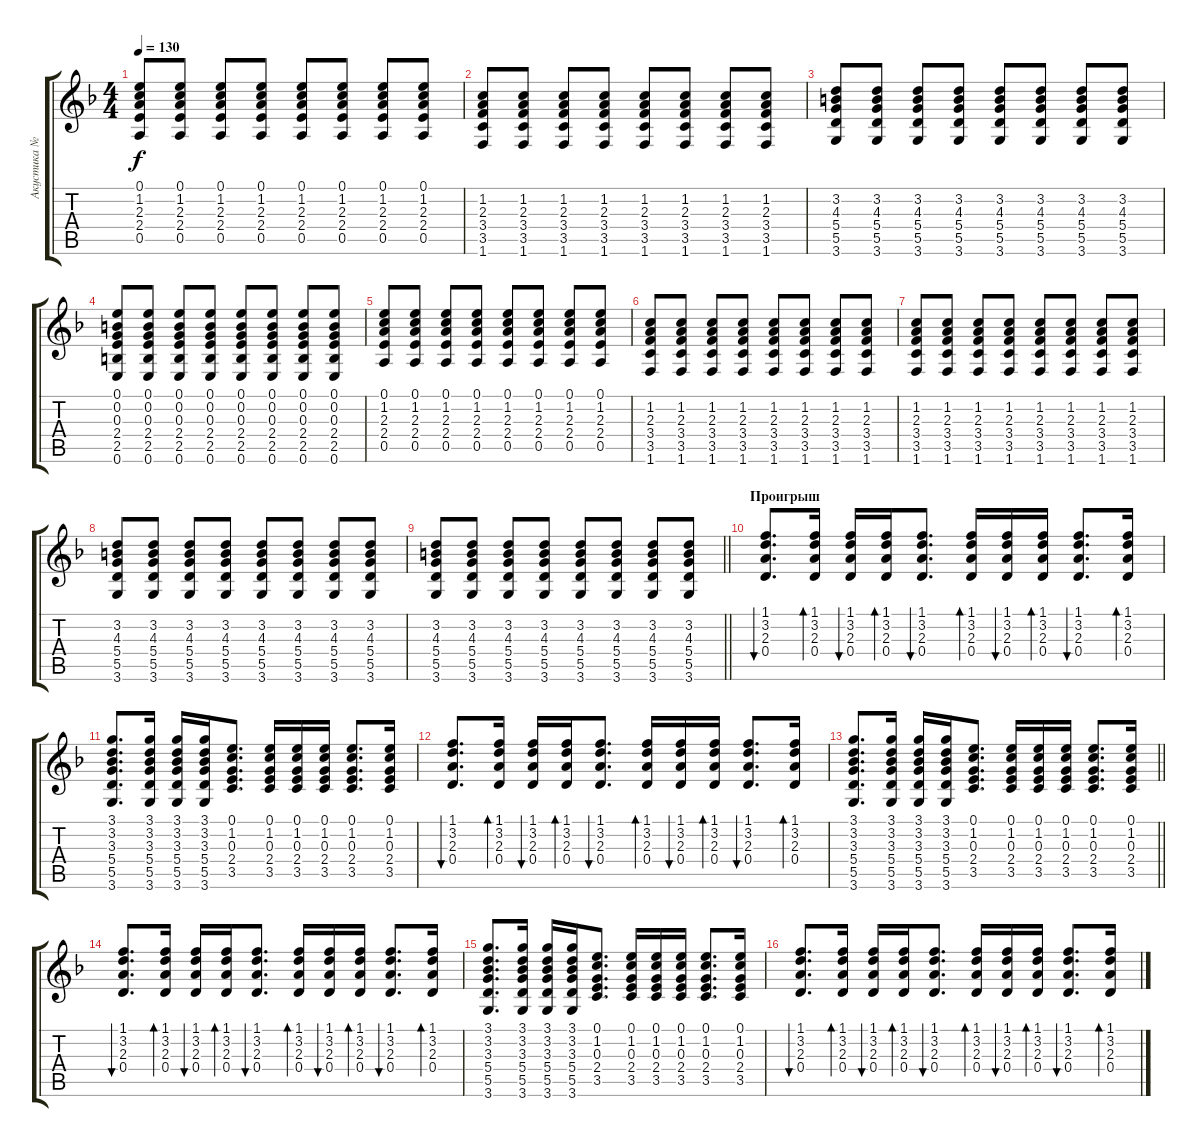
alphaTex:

\track ("Акустика №1" "Акустика №") {instrument acousticguitarsteel}
\staff {score tabs}
\tuning (E4 B3 G3 D3 A2 E2) {hide}
\ts (4 4)
\tempo 130
\clef g2
\ks f
(0.1 1.2 2.3 2.4 0.5).8{dy f} (0.1 1.2 2.3 2.4 0.5).8 (0.1 1.2 2.3 2.4 0.5).8 (0.1 1.2 2.3 2.4 0.5).8 (0.1 1.2 2.3 2.4 0.5).8 (0.1 1.2 2.3 2.4 0.5).8 (0.1 1.2 2.3 2.4 0.5).8 (0.1 1.2 2.3 2.4 0.5).8 |
(1.2 2.3 3.4 3.5 1.6).8 (1.2 2.3 3.4 3.5 1.6).8 (1.2 2.3 3.4 3.5 1.6).8 (1.2 2.3 3.4 3.5 1.6).8 (1.2 2.3 3.4 3.5 1.6).8 (1.2 2.3 3.4 3.5 1.6).8 (1.2 2.3 3.4 3.5 1.6).8 (1.2 2.3 3.4 3.5 1.6).8 |
(3.2 4.3 5.4 5.5 3.6).8 (3.2 4.3 5.4 5.5 3.6).8 (3.2 4.3 5.4 5.5 3.6).8 (3.2 4.3 5.4 5.5 3.6).8 (3.2 4.3 5.4 5.5 3.6).8 (3.2 4.3 5.4 5.5 3.6).8 (3.2 4.3 5.4 5.5 3.6).8 (3.2 4.3 5.4 5.5 3.6).8 |
(0.1 0.2 0.3 2.4 2.5 0.6).8 (0.1 0.2 0.3 2.4 2.5 0.6).8 (0.1 0.2 0.3 2.4 2.5 0.6).8 (0.1 0.2 0.3 2.4 2.5 0.6).8 (0.1 0.2 0.3 2.4 2.5 0.6).8 (0.1 0.2 0.3 2.4 2.5 0.6).8 (0.1 0.2 0.3 2.4 2.5 0.6).8 (0.1 0.2 0.3 2.4 2.5 0.6).8 |
(0.1 1.2 2.3 2.4 0.5).8 (0.1 1.2 2.3 2.4 0.5).8 (0.1 1.2 2.3 2.4 0.5).8 (0.1 1.2 2.3 2.4 0.5).8 (0.1 1.2 2.3 2.4 0.5).8 (0.1 1.2 2.3 2.4 0.5).8 (0.1 1.2 2.3 2.4 0.5).8 (0.1 1.2 2.3 2.4 0.5).8 |
(1.2 2.3 3.4 3.5 1.6).8 (1.2 2.3 3.4 3.5 1.6).8 (1.2 2.3 3.4 3.5 1.6).8 (1.2 2.3 3.4 3.5 1.6).8 (1.2 2.3 3.4 3.5 1.6).8 (1.2 2.3 3.4 3.5 1.6).8 (1.2 2.3 3.4 3.5 1.6).8 (1.2 2.3 3.4 3.5 1.6).8 |
(1.2 2.3 3.4 3.5 1.6).8 (1.2 2.3 3.4 3.5 1.6).8 (1.2 2.3 3.4 3.5 1.6).8 (1.2 2.3 3.4 3.5 1.6).8 (1.2 2.3 3.4 3.5 1.6).8 (1.2 2.3 3.4 3.5 1.6).8 (1.2 2.3 3.4 3.5 1.6).8 (1.2 2.3 3.4 3.5 1.6).8 |
(3.2 4.3 5.4 5.5 3.6).8 (3.2 4.3 5.4 5.5 3.6).8 (3.2 4.3 5.4 5.5 3.6).8 (3.2 4.3 5.4 5.5 3.6).8 (3.2 4.3 5.4 5.5 3.6).8 (3.2 4.3 5.4 5.5 3.6).8 (3.2 4.3 5.4 5.5 3.6).8 (3.2 4.3 5.4 5.5 3.6).8 |
\barLineRight lightlight
(3.2 4.3 5.4 5.5 3.6).8 (3.2 4.3 5.4 5.5 3.6).8 (3.2 4.3 5.4 5.5 3.6).8 (3.2 4.3 5.4 5.5 3.6).8 (3.2 4.3 5.4 5.5 3.6).8 (3.2 4.3 5.4 5.5 3.6).8 (3.2 4.3 5.4 5.5 3.6).8 (3.2 4.3 5.4 5.5 3.6).8 |
\section ("" "Проигрыш")
(1.1 3.2 2.3 0.4).8{d bu 30} (1.1 3.2 2.3 0.4).16{bd 30} (1.1 3.2 2.3 0.4).16{bu 30} (1.1 3.2 2.3 0.4).16{bd 30} (1.1 3.2 2.3 0.4).8{d bu 30} (1.1 3.2 2.3 0.4).16{bd 30} (1.1 3.2 2.3 0.4).16{bu 30} (1.1 3.2 2.3 0.4).16{bd 30} (1.1 3.2 2.3 0.4).8{d bu 30} (1.1 3.2 2.3 0.4).16{bd 30} |
(3.1 3.2 3.3 5.4 5.5 3.6).8{d} (3.1 3.2 3.3 5.4 5.5 3.6).16 (3.1 3.2 3.3 5.4 5.5 3.6).16 (3.1 3.2 3.3 5.4 5.5 3.6).16 (0.1 1.2 0.3 2.4 3.5).8{d} (0.1 1.2 0.3 2.4 3.5).16 (0.1 1.2 0.3 2.4 3.5).16 (0.1 1.2 0.3 2.4 3.5).16 (0.1 1.2 0.3 2.4 3.5).8{d} (0.1 1.2 0.3 2.4 3.5).16 |
(1.1 3.2 2.3 0.4).8{d bu 30} (1.1 3.2 2.3 0.4).16{bd 30} (1.1 3.2 2.3 0.4).16{bu 30} (1.1 3.2 2.3 0.4).16{bd 30} (1.1 3.2 2.3 0.4).8{d bu 30} (1.1 3.2 2.3 0.4).16{bd 30} (1.1 3.2 2.3 0.4).16{bu 30} (1.1 3.2 2.3 0.4).16{bd 30} (1.1 3.2 2.3 0.4).8{d bu 30} (1.1 3.2 2.3 0.4).16{bd 30} |
\barLineRight lightlight
(3.1 3.2 3.3 5.4 5.5 3.6).8{d} (3.1 3.2 3.3 5.4 5.5 3.6).16 (3.1 3.2 3.3 5.4 5.5 3.6).16 (3.1 3.2 3.3 5.4 5.5 3.6).16 (0.1 1.2 0.3 2.4 3.5).8{d} (0.1 1.2 0.3 2.4 3.5).16 (0.1 1.2 0.3 2.4 3.5).16 (0.1 1.2 0.3 2.4 3.5).16 (0.1 1.2 0.3 2.4 3.5).8{d} (0.1 1.2 0.3 2.4 3.5).16 |
(1.1 3.2 2.3 0.4).8{d bu 30} (1.1 3.2 2.3 0.4).16{bd 30} (1.1 3.2 2.3 0.4).16{bu 30} (1.1 3.2 2.3 0.4).16{bd 30} (1.1 3.2 2.3 0.4).8{d bu 30} (1.1 3.2 2.3 0.4).16{bd 30} (1.1 3.2 2.3 0.4).16{bu 30} (1.1 3.2 2.3 0.4).16{bd 30} (1.1 3.2 2.3 0.4).8{d bu 30} (1.1 3.2 2.3 0.4).16{bd 30} |
(3.1 3.2 3.3 5.4 5.5 3.6).8{d} (3.1 3.2 3.3 5.4 5.5 3.6).16 (3.1 3.2 3.3 5.4 5.5 3.6).16 (3.1 3.2 3.3 5.4 5.5 3.6).16 (0.1 1.2 0.3 2.4 3.5).8{d} (0.1 1.2 0.3 2.4 3.5).16 (0.1 1.2 0.3 2.4 3.5).16 (0.1 1.2 0.3 2.4 3.5).16 (0.1 1.2 0.3 2.4 3.5).8{d} (0.1 1.2 0.3 2.4 3.5).16 |
(1.1 3.2 2.3 0.4).8{d bu 30} (1.1 3.2 2.3 0.4).16{bd 30} (1.1 3.2 2.3 0.4).16{bu 30} (1.1 3.2 2.3 0.4).16{bd 30} (1.1 3.2 2.3 0.4).8{d bu 30} (1.1 3.2 2.3 0.4).16{bd 30} (1.1 3.2 2.3 0.4).16{bu 30} (1.1 3.2 2.3 0.4).16{bd 30} (1.1 3.2 2.3 0.4).8{d bu 30} (1.1 3.2 2.3 0.4).16{bd 30}
